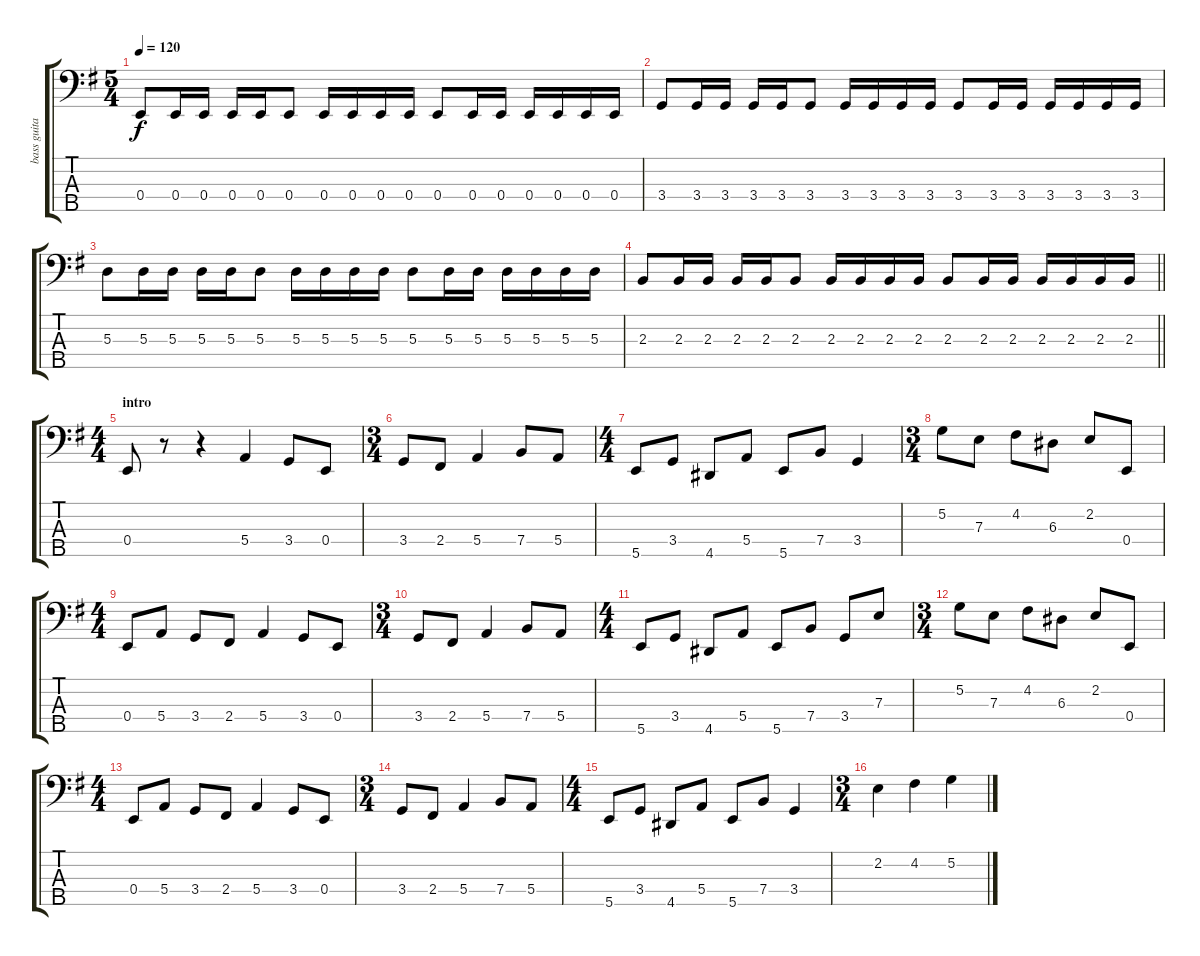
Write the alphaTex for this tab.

\track ("bass guitar" "bass guita") {instrument electricbassfinger}
\staff {score tabs}
\tuning (G2 D2 A1 E1 B0) {hide}
\ts (5 4)
\tempo 120
\clef f4
\ks eminor
0.4.8{dy f} 0.4.16 0.4.16 0.4.16 0.4.16 0.4.8 0.4.16 0.4.16 0.4.16 0.4.16 0.4.8 0.4.16 0.4.16 0.4.16 0.4.16 0.4.16 0.4.16 |
3.4.8 3.4.16 3.4.16 3.4.16 3.4.16 3.4.8 3.4.16 3.4.16 3.4.16 3.4.16 3.4.8 3.4.16 3.4.16 3.4.16 3.4.16 3.4.16 3.4.16 |
5.3.8 5.3.16 5.3.16 5.3.16 5.3.16 5.3.8 5.3.16 5.3.16 5.3.16 5.3.16 5.3.8 5.3.16 5.3.16 5.3.16 5.3.16 5.3.16 5.3.16 |
\barLineRight lightlight
2.3.8 2.3.16 2.3.16 2.3.16 2.3.16 2.3.8 2.3.16 2.3.16 2.3.16 2.3.16 2.3.8 2.3.16 2.3.16 2.3.16 2.3.16 2.3.16 2.3.16 |
\ts (4 4)
\section ("" "intro")
\ks g
0.4.8{volume 12} r.8 r.4 5.4.4 3.4.8 0.4.8 |
\ts (3 4)
3.4.8 2.4.8 5.4.4 7.4.8 5.4.8 |
\ts (4 4)
5.5.8 3.4.8 4.5.8 5.4.8 5.5.8 7.4.8 3.4.4 |
\ts (3 4)
5.2.8 7.3.8 4.2.8 6.3.8 2.2.8 0.4.8 |
\ts (4 4)
0.4.8 5.4.8 3.4.8 2.4.8 5.4.4 3.4.8 0.4.8 |
\ts (3 4)
3.4.8 2.4.8 5.4.4 7.4.8 5.4.8 |
\ts (4 4)
5.5.8 3.4.8 4.5.8 5.4.8 5.5.8 7.4.8 3.4.8 7.3.8 |
\ts (3 4)
5.2.8 7.3.8 4.2.8 6.3.8 2.2.8 0.4.8 |
\ts (4 4)
0.4.8 5.4.8 3.4.8 2.4.8 5.4.4 3.4.8 0.4.8 |
\ts (3 4)
3.4.8 2.4.8 5.4.4 7.4.8 5.4.8 |
\ts (4 4)
5.5.8 3.4.8 4.5.8 5.4.8 5.5.8 7.4.8 3.4.4 |
\ts (3 4)
2.2.4 4.2.4 5.2.4
